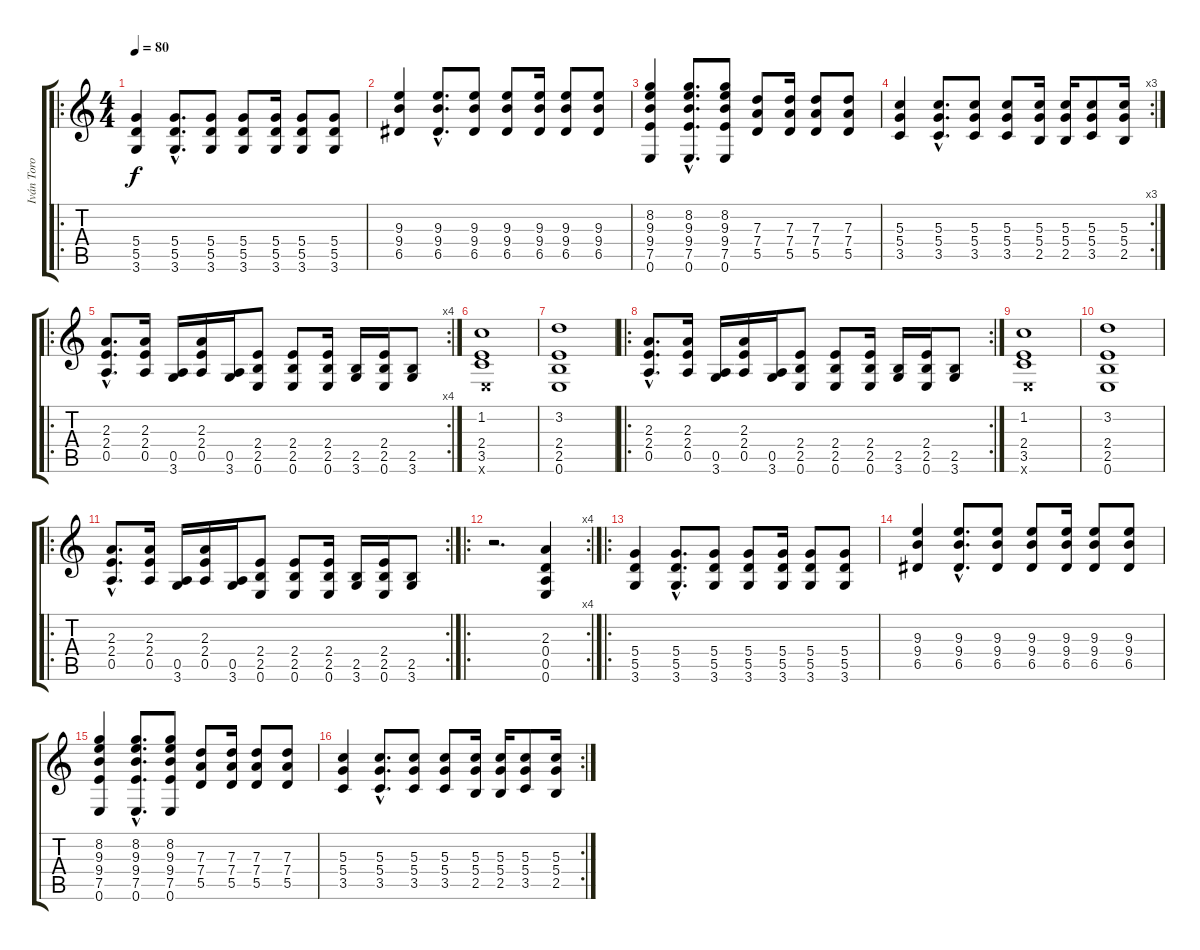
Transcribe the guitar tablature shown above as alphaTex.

\track ("Iván Toro" "Iván Toro") {instrument overdrivenguitar}
\staff {score tabs}
\tuning (E4 B3 G3 D3 A2 E2) {hide}
\ro
\ts (4 4)
\tempo 80
\clef g2
\ks c
(5.4 5.5 3.6).4{dy f instrument overdrivenguitar} (5.4{hac} 5.5{hac} 3.6{hac}).8{d} (5.4 5.5 3.6).8 (5.4 5.5 3.6).8 (5.4 5.5 3.6).16 (5.4 5.5 3.6).8 (5.4 5.5 3.6).8 |
(9.3 9.4 6.5).4 (9.3{hac} 9.4{hac} 6.5{hac}).8{d} (9.3 9.4 6.5).8 (9.3 9.4 6.5).8 (9.3 9.4 6.5).16 (9.3 9.4 6.5).8 (9.3 9.4 6.5).8 |
(8.2 9.3 9.4 7.5 0.6).4 (8.2{hac} 9.3{hac} 9.4{hac} 7.5{hac} 0.6{hac}).8{d} (8.2 9.3 9.4 7.5 0.6).8 (7.3 7.4 5.5).8 (7.3 7.4 5.5).16 (7.3 7.4 5.5).8 (7.3 7.4 5.5).8 |
\rc 3
(5.3 5.4 3.5).4 (5.3{hac} 5.4{hac} 3.5{hac}).8{d} (5.3 5.4 3.5).8 (5.3 5.4 3.5).8 (5.3 5.4 2.5).16 (5.3 5.4 2.5).16 (5.3 5.4 3.5).8 (5.3 5.4 2.5).16 |
\ro
\rc 4
(2.3{hac} 2.4{hac} 0.5{hac}).8{d} (2.3 2.4 0.5).16 (0.5 3.6).16 (2.3 2.4 0.5).16 (0.5 3.6).16 (2.4 2.5 0.6).8 (2.4 2.5 0.6).8 (2.4 2.5 0.6).16 (2.5 3.6).16 (2.4 2.5 0.6).16 (2.5 3.6).8 |
(1.2 2.4 3.5 0.6{x}).1 |
(3.2 2.4 2.5 0.6).1 |
\ro
\rc 2
(2.3{hac} 2.4{hac} 0.5{hac}).8{d} (2.3 2.4 0.5).16 (0.5 3.6).16 (2.3 2.4 0.5).16 (0.5 3.6).16 (2.4 2.5 0.6).8 (2.4 2.5 0.6).8 (2.4 2.5 0.6).16 (2.5 3.6).16 (2.4 2.5 0.6).16 (2.5 3.6).8 |
(1.2 2.4 3.5 0.6{x}).1 |
(3.2 2.4 2.5 0.6).1 |
\ro
\rc 2
(2.3{hac} 2.4{hac} 0.5{hac}).8{d} (2.3 2.4 0.5).16 (0.5 3.6).16 (2.3 2.4 0.5).16 (0.5 3.6).16 (2.4 2.5 0.6).8 (2.4 2.5 0.6).8 (2.4 2.5 0.6).16 (2.5 3.6).16 (2.4 2.5 0.6).16 (2.5 3.6).8 |
\ro
\rc 4
r.2{d} (2.3 0.4 0.5 0.6).4 |
\ro
(5.4 5.5 3.6).4 (5.4{hac} 5.5{hac} 3.6{hac}).8{d} (5.4 5.5 3.6).8 (5.4 5.5 3.6).8 (5.4 5.5 3.6).16 (5.4 5.5 3.6).8 (5.4 5.5 3.6).8 |
(9.3 9.4 6.5).4 (9.3{hac} 9.4{hac} 6.5{hac}).8{d} (9.3 9.4 6.5).8 (9.3 9.4 6.5).8 (9.3 9.4 6.5).16 (9.3 9.4 6.5).8 (9.3 9.4 6.5).8 |
(8.2 9.3 9.4 7.5 0.6).4 (8.2{hac} 9.3{hac} 9.4{hac} 7.5{hac} 0.6{hac}).8{d} (8.2 9.3 9.4 7.5 0.6).8 (7.3 7.4 5.5).8 (7.3 7.4 5.5).16 (7.3 7.4 5.5).8 (7.3 7.4 5.5).8 |
\rc 2
(5.3 5.4 3.5).4 (5.3{hac} 5.4{hac} 3.5{hac}).8{d} (5.3 5.4 3.5).8 (5.3 5.4 3.5).8 (5.3 5.4 2.5).16 (5.3 5.4 2.5).16 (5.3 5.4 3.5).8 (5.3 5.4 2.5).16
